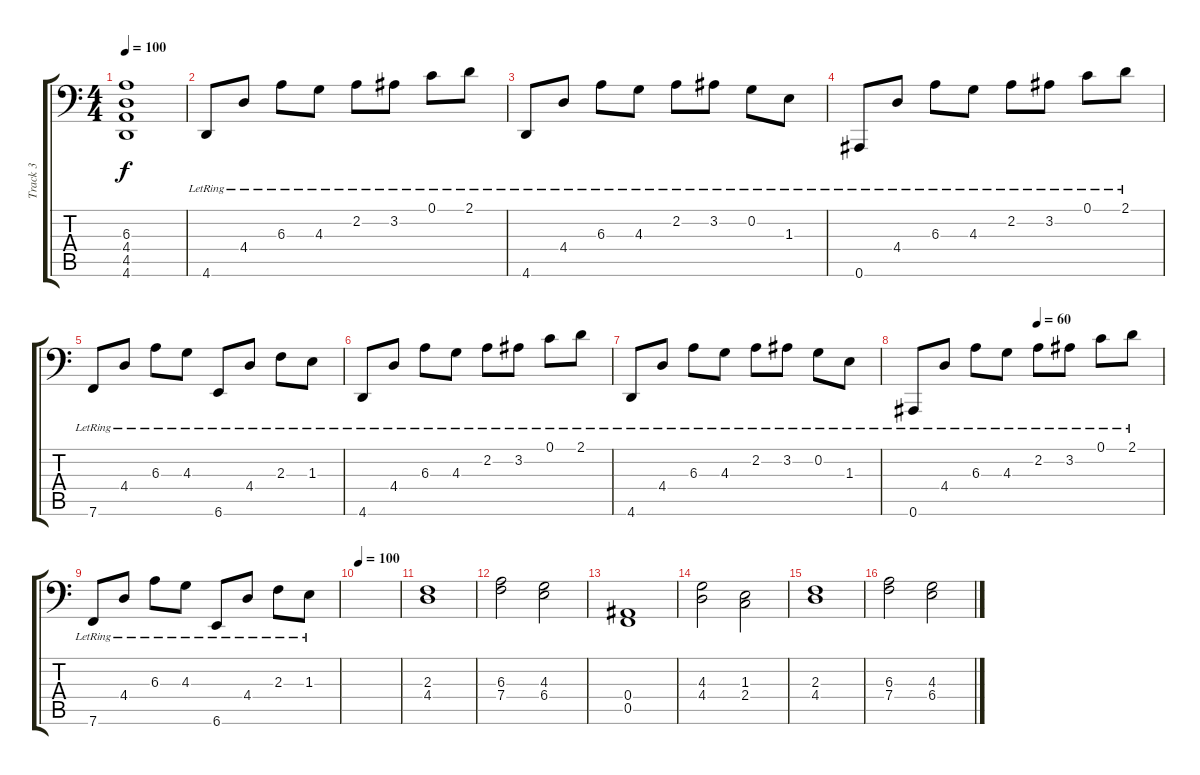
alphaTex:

\track ("Track 3" "Track 3") {instrument brightacousticpiano}
\staff {score tabs}
\tuning (C4 G3 Eb3 Bb2 F2 Bb1) {hide}
\ts (4 4)
\tempo 100
\clef f4
\ks c
(6.3{t} 4.4{t} 4.5{t} 4.6{t}).1{dy f} |
4.6{lr}.8 4.4{lr}.8 6.3{lr}.8 4.3{lr}.8 2.2{lr}.8 3.2{lr}.8 0.1{lr}.8 2.1{lr}.8 |
4.6{lr}.8 4.4{lr}.8 6.3{lr}.8 4.3{lr}.8 2.2{lr}.8 3.2{lr}.8 0.2{lr}.8 1.3{lr}.8 |
0.6{lr}.8 4.4{lr}.8 6.3{lr}.8 4.3{lr}.8 2.2{lr}.8 3.2{lr}.8 0.1{lr}.8 2.1{lr}.8 |
7.6{lr}.8 4.4{lr}.8 6.3{lr}.8 4.3{lr}.8 6.6{lr}.8 4.4{lr}.8 2.3{lr}.8 1.3{lr}.8 |
4.6{lr}.8 4.4{lr}.8 6.3{lr}.8 4.3{lr}.8 2.2{lr}.8 3.2{lr}.8 0.1{lr}.8 2.1{lr}.8 |
4.6{lr}.8 4.4{lr}.8 6.3{lr}.8 4.3{lr}.8 2.2{lr}.8 3.2{lr}.8 0.2{lr}.8 1.3{lr}.8 |
\tempo (60 0.5)
0.6{lr}.8 4.4{lr}.8 6.3{lr}.8 4.3{lr}.8 2.2{lr}.8 3.2{lr}.8 0.1{lr}.8 2.1{lr}.8 |
7.6{lr}.8 4.4{lr}.8 6.3{lr}.8 4.3{lr}.8 6.6{lr}.8 4.4{lr}.8 2.3{lr}.8 1.3{lr}.8 |
\tempo 100
|
(2.3 4.4).1 |
(6.3 7.4).2 (4.3 6.4).2 |
(0.4 0.5).1 |
(4.3 4.4).2 (1.3 2.4).2 |
(2.3 4.4).1 |
(6.3 7.4).2 (4.3 6.4).2
